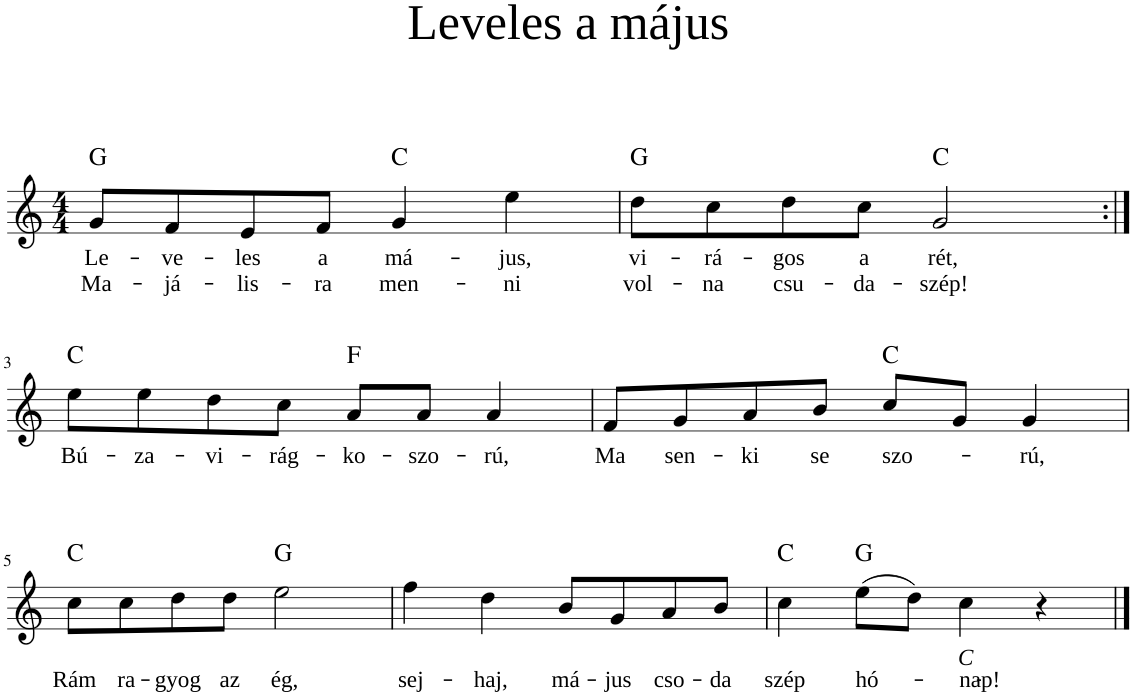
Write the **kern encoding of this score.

**kern	**text	**text	**harte
*part1	*part1	*part1	*part1
*staff1	*staff1	*staff1	*
*I"Piano	*	*	*
*I'Pno	*	*	*
*clefG2	*	*	*
*k[]	*	*	*
*M4/4	*	*	*
=1	=1	=1	=1
!	!LO:LY:b	!LO:LY:b	!LO:H:kt=N.C.
8g/L	Le-	Ma-	N
!	!LO:LY:b	!LO:LY:b	!
8f/	-ve-	-já-	.
!	!LO:LY:b	!LO:LY:b	!
8e/	-les	-lis-	.
!	!LO:LY:b	!LO:LY:b	!
8f/J	a	-ra	.
!	!LO:LY:b	!LO:LY:b	!LO:H:kt=N.C.
4g/	má-	men-	N
!	!LO:LY:b	!LO:LY:b	!
4ee\	-jus,	-ni	.
=2	=2	=2	=2
!	!LO:LY:b	!LO:LY:b	!LO:H:kt=N.C.
8dd\L	vi-	vol-	N
!	!LO:LY:b	!LO:LY:b	!
8cc\	-rá-	-na	.
!	!LO:LY:b	!LO:LY:b	!
8dd\	-gos	csu-	.
!	!LO:LY:b	!LO:LY:b	!
8cc\J	a	da-	.
!	!LO:LY:b	!LO:LY:b	!LO:H:kt=N.C.
2g/	rét,	-szép!	N
!!LO:LB:g=z
=3:|!	=3:|!	=3:|!	=3:|!
!	!LO:LY:b	!	!LO:H:kt=N.C.
8ee\L	Bú-	.	N
!	!LO:LY:b	!	!
8ee\	-za-	.	.
!	!LO:LY:b	!	!
8dd\	-vi-	.	.
!	!LO:LY:b	!	!
8cc\J	rág-	.	.
!	!LO:LY:b	!	!LO:H:kt=N.C.
8a/L	-ko-	.	N
!	!LO:LY:b	!	!
8a/J	-szo-	.	.
!	!LO:LY:b	!	!
4a/	-rú,	.	.
=4	=4	=4	=4
!	!LO:LY:b	!	!
8f/L	Ma	.	.
!	!LO:LY:b	!	!
8g/	sen-	.	.
!	!LO:LY:b	!	!
8a/	-ki	.	.
!	!LO:LY:b	!	!
8b/J	se	.	.
!	!LO:LY:b	!	!LO:H:kt=N.C.
8cc/L	szo-	.	N
8g/J	.	.	.
!	!LO:LY:b	!	!
4g/	-rú,	.	.
!!LO:LB:g=z
=5	=5	=5	=5
!	!LO:LY:b	!	!LO:H:kt=N.C.
8cc\L	Rám	.	N
!	!LO:LY:b	!	!
8cc\	ra-	.	.
!	!LO:LY:b	!	!
8dd\	-gyog	.	.
!	!LO:LY:b	!	!
8dd\J	az	.	.
!	!LO:LY:b	!	!LO:H:kt=N.C.
2ee\	ég,	.	N
=6	=6	=6	=6
!	!LO:LY:b	!	!
4ff\	sej-	.	.
!	!LO:LY:b	!	!
4dd\	-haj,	.	.
!	!LO:LY:b	!	!
8b/L	má-	.	.
!	!LO:LY:b	!	!
8g/	-jus	.	.
!	!LO:LY:b	!	!
8a/	cso-	.	.
!	!LO:LY:b	!	!
8b/J	-da	.	.
=7	=7	=7	=7
!	!LO:LY:b	!	!LO:H:kt=N.C.
4cc\	szép	.	N
!	!LO:LY:b	!	!LO:H:kt=N.C.
(8ee\L	hó-	.	N
8dd\J)	.	.	.
!LO:TX:b:i:t=C	!	!	!
!	!LO:LY:b	!	!
4cc\	-nap!-	.	.
4r	.	.	.
==	==	==	==
*-	*-	*-	*-
